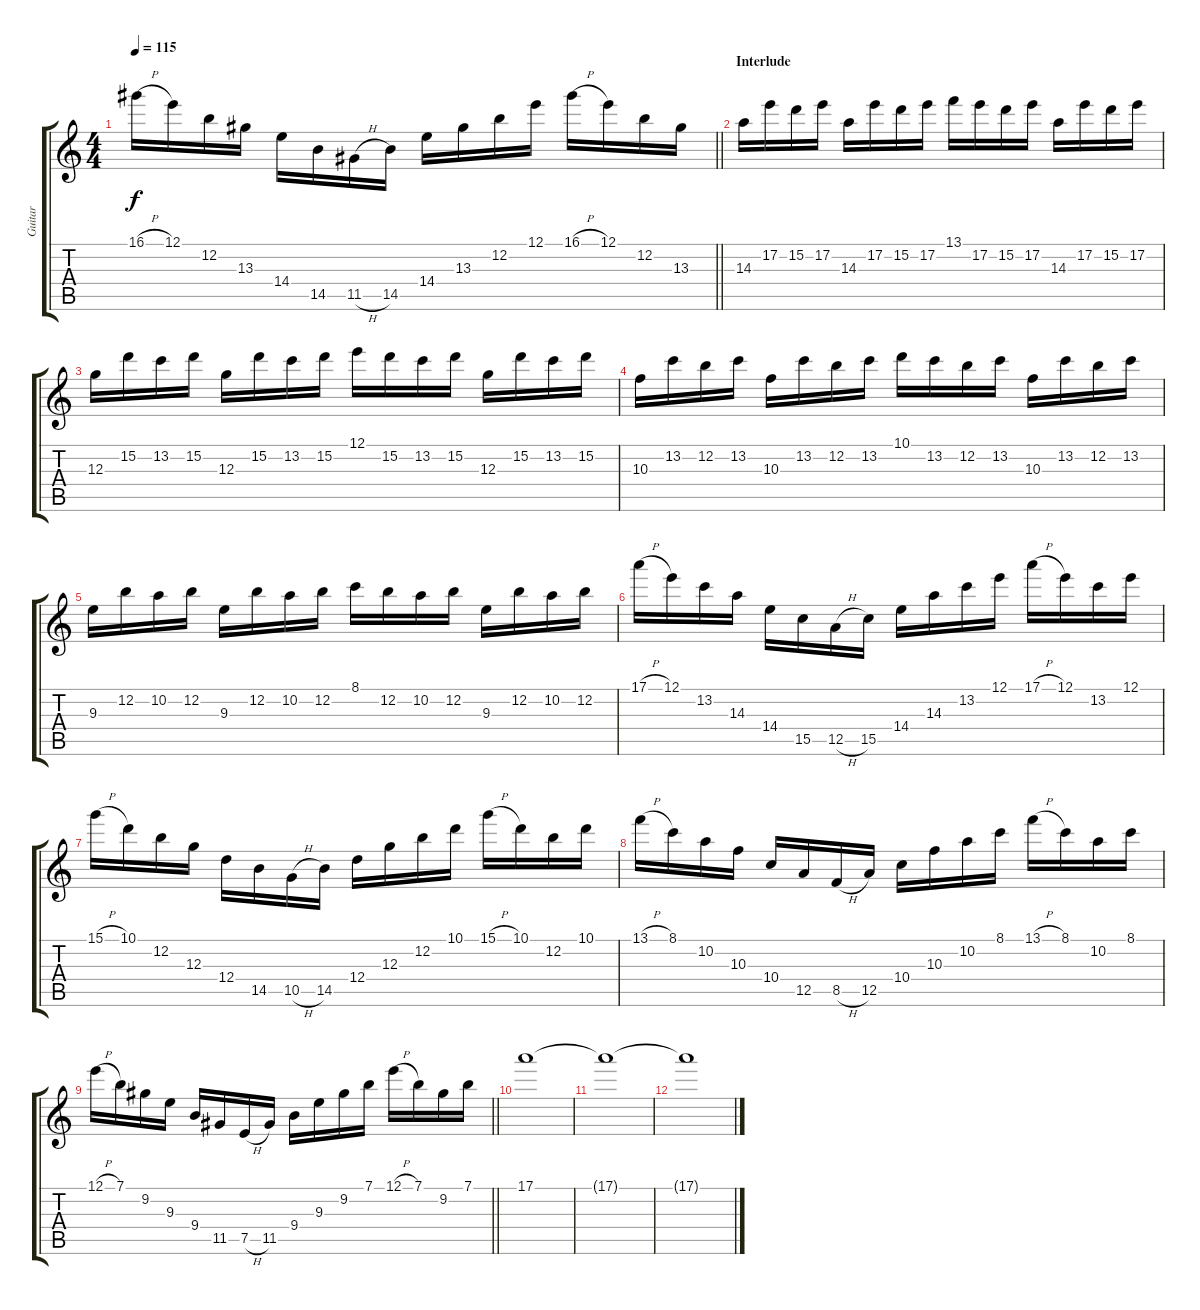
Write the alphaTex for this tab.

\track ("Guitar" "Guitar") {instrument overdrivenguitar}
\staff {score tabs}
\tuning (E4 B3 G3 D3 A2 E2) {hide}
\ts (4 4)
\tempo 115
\clef g2
\barLineRight lightlight
\ks c
16.1{h}.16{dy f} 12.1.16 12.2.16 13.3.16 14.4.16 14.5.16 11.5{h}.16 14.5.16 14.4.16 13.3.16 12.2.16 12.1.16 16.1{h}.16 12.1.16 12.2.16 13.3.16 |
\section ("" "Interlude")
14.3.16 17.2.16 15.2.16 17.2.16 14.3.16 17.2.16 15.2.16 17.2.16 13.1.16 17.2.16 15.2.16 17.2.16 14.3.16 17.2.16 15.2.16 17.2.16 |
12.3.16 15.2.16 13.2.16 15.2.16 12.3.16 15.2.16 13.2.16 15.2.16 12.1.16 15.2.16 13.2.16 15.2.16 12.3.16 15.2.16 13.2.16 15.2.16 |
10.3.16 13.2.16 12.2.16 13.2.16 10.3.16 13.2.16 12.2.16 13.2.16 10.1.16 13.2.16 12.2.16 13.2.16 10.3.16 13.2.16 12.2.16 13.2.16 |
9.3.16 12.2.16 10.2.16 12.2.16 9.3.16 12.2.16 10.2.16 12.2.16 8.1.16 12.2.16 10.2.16 12.2.16 9.3.16 12.2.16 10.2.16 12.2.16 |
17.1{h}.16 12.1.16 13.2.16 14.3.16 14.4.16 15.5.16 12.5{h}.16 15.5.16 14.4.16 14.3.16 13.2.16 12.1.16 17.1{h}.16 12.1.16 13.2.16 12.1.16 |
15.1{h}.16 10.1.16 12.2.16 12.3.16 12.4.16 14.5.16 10.5{h}.16 14.5.16 12.4.16 12.3.16 12.2.16 10.1.16 15.1{h}.16 10.1.16 12.2.16 10.1.16 |
13.1{h}.16 8.1.16 10.2.16 10.3.16 10.4.16 12.5.16 8.5{h}.16 12.5.16 10.4.16 10.3.16 10.2.16 8.1.16 13.1{h}.16 8.1.16 10.2.16 8.1.16 |
\barLineRight lightlight
12.1{h}.16 7.1.16 9.2.16 9.3.16 9.4.16 11.5.16 7.5{h}.16 11.5.16 9.4.16 9.3.16 9.2.16 7.1.16 12.1{h}.16 7.1.16 9.2.16 7.1.16 |
17.1.1 |
17.1{t}.1 |
17.1{t}.1
